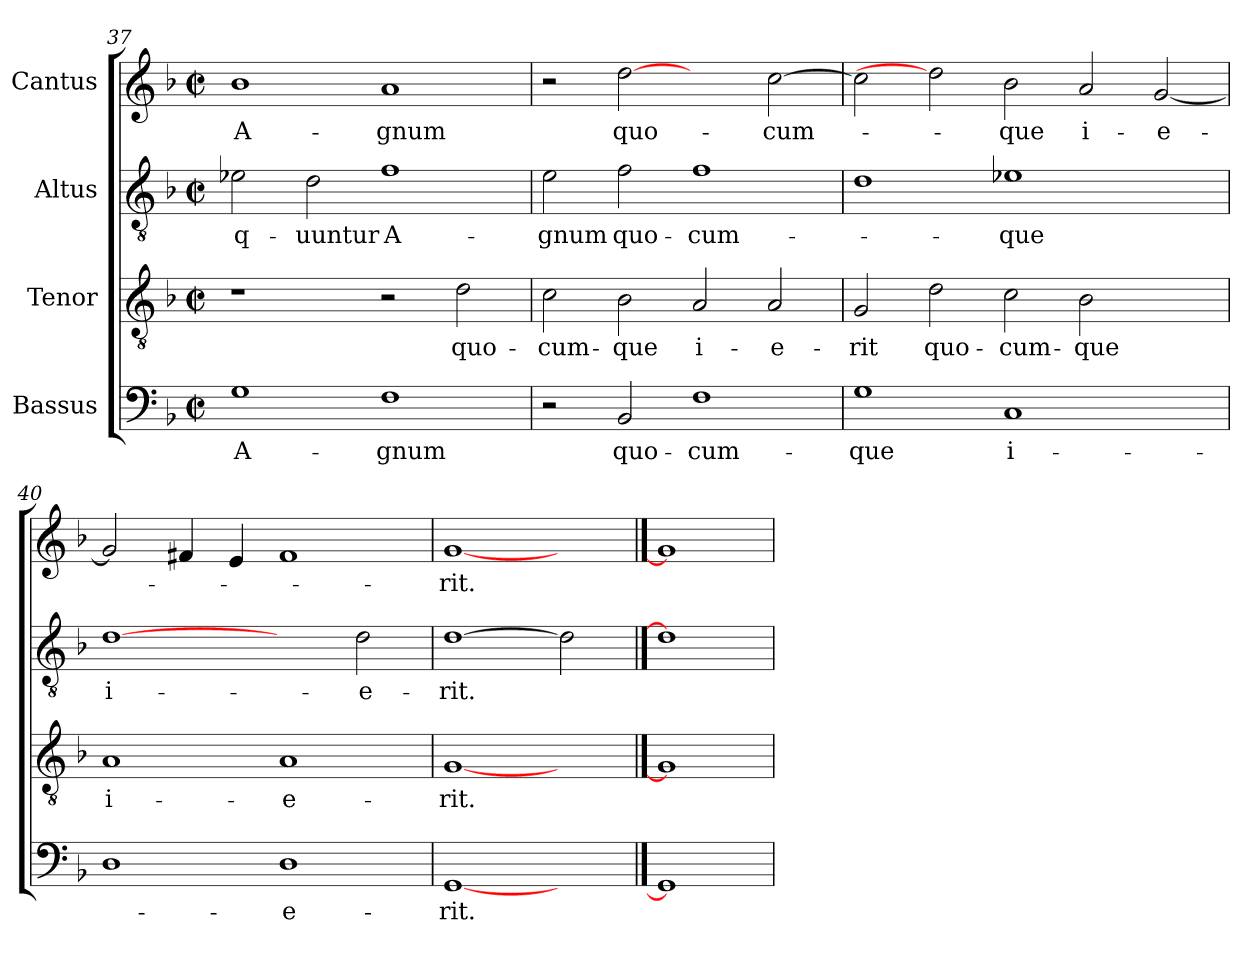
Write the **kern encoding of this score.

**kern	**text	**kern	**text	**kern	**text	**kern	**text
*part4	*part4	*part3	*part3	*part2	*part2	*part1	*part1
*staff4	*staff4	*staff3	*staff3	*staff2	*staff2	*staff1	*staff1
*I"Bassus	*	*I"Tenor	*	*I"Altus	*	*I"Cantus	*
!!LO:LB:g=z
*clefF4	*	*clefGv2	*	*clefGv2	*	*clefG2	*
*k[b-]	*	*k[b-]	*	*k[b-]	*	*k[b-]	*
*F:	*	*F:	*	*F:	*	*F:	*
*M2/2	*	*M2/2	*	*M2/2	*	*M2/2	*
*met(c|)	*	*met(c|)	*	*met(c|)	*	*met(c|)	*
=37	=37	=37	=37	=37	=37	=37	=37
!	!LO:LY:b	!	!	!	!LO:LY:b	!	!LO:LY:b
1G	A-	1r	.	2e-X\	-q-	1b-	A-
!	!	!	!	!	!LO:LY:b:rj	!	!
.	.	.	.	2d\	-uun­tur	.	.
!	!LO:LY:b	!	!	!	!LO:LY:b	!	!LO:LY:b
1F	-gnum	2r	.	1f	A-	1a	-gnum
!	!	!	!LO:LY:b	!	!	!	!
.	.	2d\	quo-	.	.	.	.
=38	=38	=38	=38	=38	=38	=38	=38
!	!	!	!LO:LY:b	!	!LO:LY:b	!	!
2r	.	2c\	-cum-	2e\	-gnum	2r	.
!	!LO:LY:b	!	!LO:LY:b	!	!LO:LY:b	!	!LO:LY:b
2BB-/	quo-	2B-\	-que	2f\	quo-	[2dd	quo-
!	!LO:LY:b	!	!LO:LY:b:rj	!	!LO:LY:b	!	!
1F	-cum-	2A/	i-	1f	-cum-	2ryy	.
!	!	!	!LO:LY:b	!	!	!	!LO:LY:b
.	.	2A/	-e-	.	.	[>2cc\	-cum-
=39	=39	=39	=39	=39	=39	=39	=39
!	!LO:LY:b	!	!LO:LY:b	!	!	!	!
1G	-que	2G/	-rit	1d	.	2cc\]	.
!	!	!	!LO:LY:b	!	!	!	!
.	.	2d\	quo-	.	.	2dd]	.
!	!LO:LY:b:rj	!	!LO:LY:b	!	!LO:LY:b	!	!LO:LY:b
1C	i-	2c\	-cum-	1e-X	-que	2b-\	-que
!	!	!	!LO:LY:b	!	!	!	!LO:LY:b:rj
.	.	2B-\	-que	.	.	2a/	i-
!	!	!	!	!	!	!	!LO:LY:b
2ryy	.	2ryy	.	2ryy	.	[<2g/	-e-
=40	=40	=40	=40	=40	=40	=40	=40
!	!	!	!LO:LY:b:rj	!	!LO:LY:b:rj	!	!
1D	.	1A	i-	[1d	i-	2g/]	.
.	.	.	.	.	.	4f#X/	.
.	.	.	.	.	.	4e/	.
!	!LO:LY:b:rj	!	!LO:LY:b:rj	!	!	!	!
1D	-e-	1A	-e-	2ryy	.	1f#	.
!	!	!	!	!	!LO:LY:b	!	!
.	.	.	.	2d\	-e-	.	.
=41	=41	=41	=41	=41	=41	=41	=41
!	!LO:LY:b:rj	!	!LO:LY:b	!	!LO:LY:b:rj	!	!LO:LY:b:rj
[1GG	-rit.	[1G	-rit.	[1d	-rit.	[1g	-rit.
2ryy	.	2ryy	.	2d]	.	2ryy	.
==42	==42	==42	==42	==42	==42	==42	==42
1GG]	.	1G]	.	1d]	.	1g]	.
=	=	=	=	=	=	=	=
*-	*-	*-	*-	*-	*-	*-	*-
